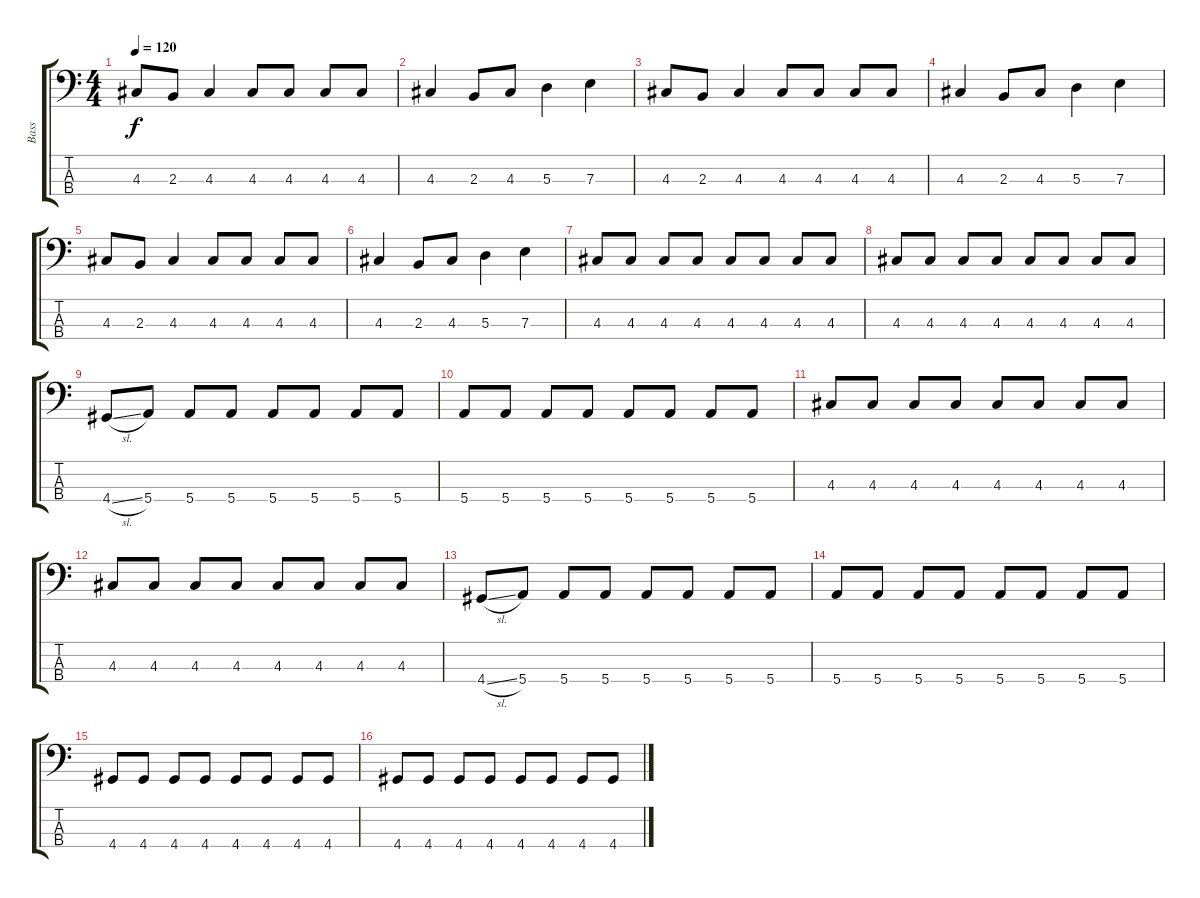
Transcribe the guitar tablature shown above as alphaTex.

\track ("Bass" "Bass") {instrument electricbassfinger}
\staff {score tabs}
\tuning (G2 D2 A1 E1) {hide}
\ts (4 4)
\tempo 120
\clef f4
\ks c
4.3.8{dy f} 2.3.8 4.3.4 4.3.8 4.3.8 4.3.8 4.3.8 |
4.3.4 2.3.8 4.3.8 5.3.4 7.3.4 |
4.3.8 2.3.8 4.3.4 4.3.8 4.3.8 4.3.8 4.3.8 |
4.3.4 2.3.8 4.3.8 5.3.4 7.3.4 |
4.3.8 2.3.8 4.3.4 4.3.8 4.3.8 4.3.8 4.3.8 |
4.3.4 2.3.8 4.3.8 5.3.4 7.3.4 |
4.3.8 4.3.8 4.3.8 4.3.8 4.3.8 4.3.8 4.3.8 4.3.8 |
4.3.8 4.3.8 4.3.8 4.3.8 4.3.8 4.3.8 4.3.8 4.3.8 |
4.4{sl}.8 5.4.8 5.4.8 5.4.8 5.4.8 5.4.8 5.4.8 5.4.8 |
5.4.8 5.4.8 5.4.8 5.4.8 5.4.8 5.4.8 5.4.8 5.4.8 |
4.3.8 4.3.8 4.3.8 4.3.8 4.3.8 4.3.8 4.3.8 4.3.8 |
4.3.8 4.3.8 4.3.8 4.3.8 4.3.8 4.3.8 4.3.8 4.3.8 |
4.4{sl}.8 5.4.8 5.4.8 5.4.8 5.4.8 5.4.8 5.4.8 5.4.8 |
5.4.8 5.4.8 5.4.8 5.4.8 5.4.8 5.4.8 5.4.8 5.4.8 |
4.4.8 4.4.8 4.4.8 4.4.8 4.4.8 4.4.8 4.4.8 4.4.8 |
4.4.8 4.4.8 4.4.8 4.4.8 4.4.8 4.4.8 4.4.8 4.4.8
